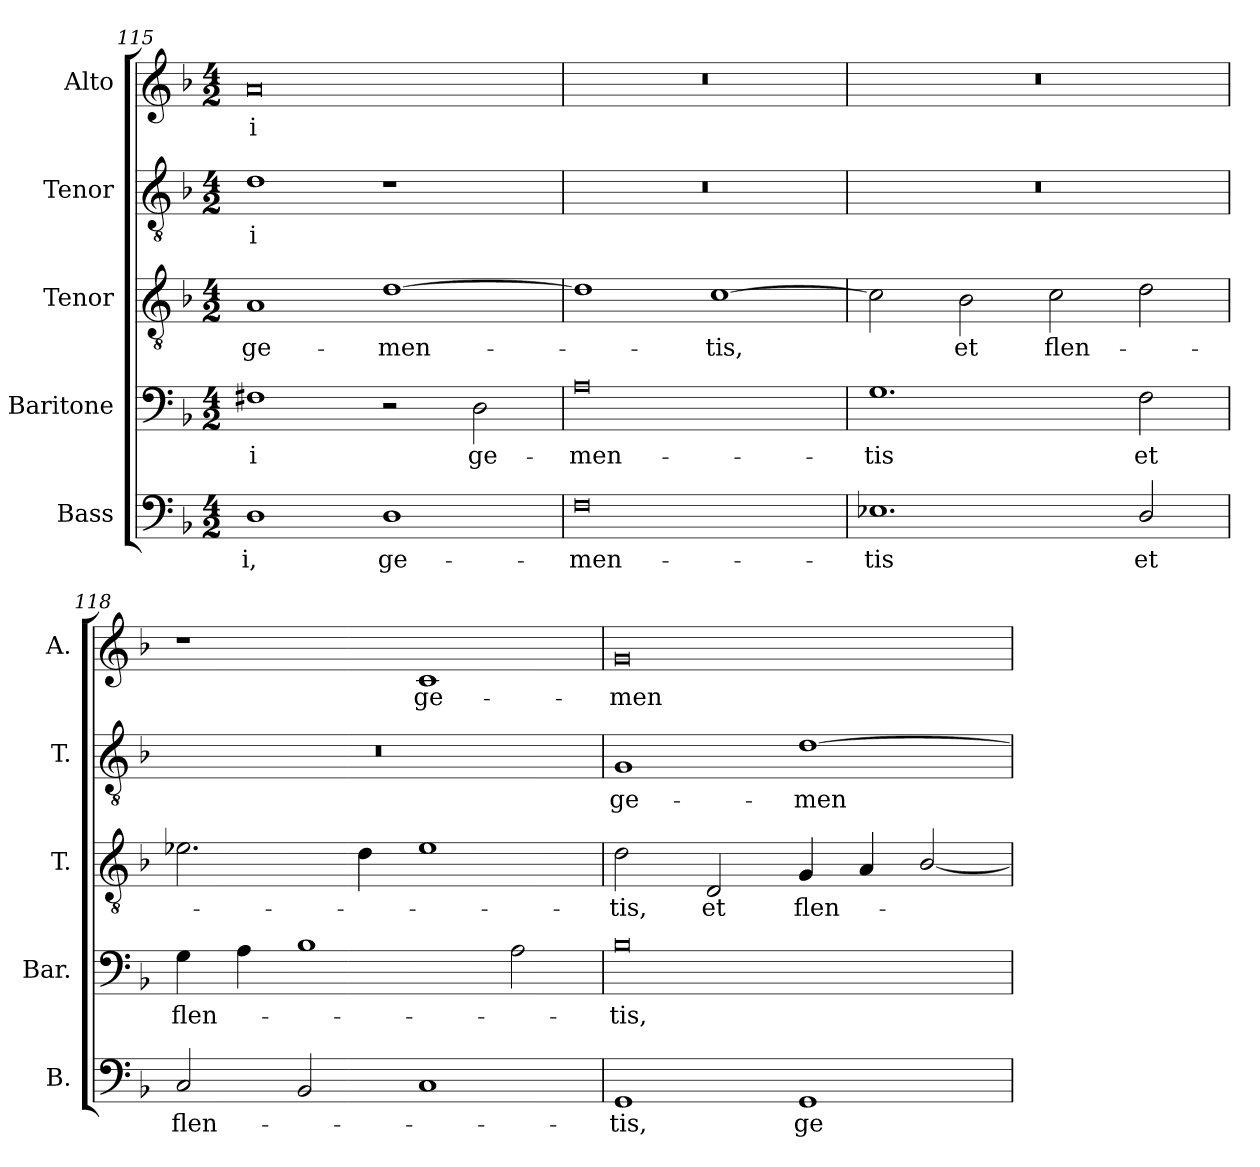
**kern	**text	**kern	**text	**kern	**text	**kern	**text	**kern	**text
*part5	*part5	*part4	*part4	*part3	*part3	*part2	*part2	*part1	*part1
*staff5	*staff5	*staff4	*staff4	*staff3	*staff3	*staff2	*staff2	*staff1	*staff1
*I"Bass	*	*I"Baritone	*	*I"Tenor	*	*I"Tenor	*	*I"Alto	*
*I'B.	*	*I'Bar.	*	*I'T.	*	*I'T.	*	*I'A.	*
*clefF4	*	*clefF4	*	*clefGv2	*	*clefGv2	*	*clefG2	*
*	*	*	*	*ITrd7c12	*	*ITrd7c12	*	*	*
*k[b-]	*	*k[b-]	*	*k[b-]	*	*k[b-]	*	*k[b-]	*
*F:	*	*F:	*	*F:	*	*F:	*	*F:	*
*M4/2	*	*M4/2	*	*M4/2	*	*M4/2	*	*M4/2	*
=115	=115	=115	=115	=115	=115	=115	=115	=115	=115
!	!LO:LY:b:color=#000000	!	!	!	!	!	!	!	!
!	!	!	!LO:LY:b:color=#000000	!	!	!	!	!	!
!	!	!	!	!	!LO:LY:b:color=#000000	!	!	!	!
!	!	!	!	!	!	!	!LO:LY:b:color=#000000	!	!
!	!	!	!	!	!	!	!	!	!LO:LY:b:color=#000000
1Di	-i,	1F#Xi	-i	1AAi	ge-	1Di	-i	0ai	-i
!	!LO:LY:b:color=#000000	!	!	!	!	!	!	!	!
!	!	!	!	!	!LO:LY:b:color=#000000	!	!	!	!
1Di	ge-	2r	.	[1Di	-men-	1r	.	.	.
!	!	!	!LO:LY:b:color=#000000	!	!	!	!	!	!
.	.	2Di\	ge-	.	.	.	.	.	.
=116	=116	=116	=116	=116	=116	=116	=116	=116	=116
!	!LO:LY:b:color=#000000	!	!	!	!	!	!	!	!
!	!	!	!LO:LY:b:color=#000000	!	!	!LO:N:vis=1	!	!LO:N:vis=1	!
0Fi	-men-	0Ai	-men-	1Di]	.	0r	.	0r	.
!	!	!	!	!	!LO:LY:b:color=#000000	!	!	!	!
.	.	.	.	[1Ci	-tis,	.	.	.	.
!!LO:PB:g=z
=117	=117	=117	=117	=117	=117	=117	=117	=117	=117
!	!LO:LY:b:color=#000000	!	!	!	!	!	!	!	!
!	!	!	!LO:LY:b:color=#000000	!	!	!LO:N:vis=1	!	!LO:N:vis=1	!
1.E-Xi	-tis	1.Gi	-tis	2Ci\]	.	0r	.	0r	.
!	!	!	!	!	!LO:LY:b:color=#000000	!	!	!	!
.	.	.	.	2BB-i\	et	.	.	.	.
!	!	!	!	!	!LO:LY:b:color=#000000	!	!	!	!
.	.	.	.	2Ci\	flen-	.	.	.	.
!	!LO:LY:b:color=#000000	!	!	!	!	!	!	!	!
!	!	!	!LO:LY:b:color=#000000	!	!	!	!	!	!
2Di/	et	2Fi\	et	2Di\	.	.	.	.	.
=118	=118	=118	=118	=118	=118	=118	=118	=118	=118
!	!LO:LY:b:color=#000000	!	!	!	!	!	!	!	!
!	!	!	!LO:LY:b:color=#000000	!	!	!LO:N:vis=1	!	!	!
2Ci/	flen-	4Gi\	flen-	2.E-Xi\	.	0r	.	1r	.
.	.	4Ai\	.	.	.	.	.	.	.
2BB-i/	.	1B-i	.	.	.	.	.	.	.
.	.	.	.	4Di\	.	.	.	.	.
!	!	!	!	!	!	!	!	!	!LO:LY:b:color=#000000
1Ci	.	.	.	1E-i	.	.	.	1ci	ge-
.	.	2Ai\	.	.	.	.	.	.	.
=119	=119	=119	=119	=119	=119	=119	=119	=119	=119
!	!LO:LY:b:color=#000000	!	!	!	!	!	!	!	!
!	!	!	!LO:LY:b:color=#000000	!	!	!	!	!	!
!	!	!	!	!	!LO:LY:b:color=#000000	!	!	!	!
!	!	!	!	!	!	!	!LO:LY:b:color=#000000	!	!
!	!	!	!	!	!	!	!	!	!LO:LY:b:color=#000000
1GGi	-tis,	0B-i	-tis,	2Di\	-tis,	1GGi	ge-	0gi	-men-
!	!	!	!	!	!LO:LY:b:color=#000000	!	!	!	!
.	.	.	.	2DDi/	et	.	.	.	.
!	!LO:LY:b:color=#000000	!	!	!	!	!	!	!	!
!	!	!	!	!	!LO:LY:b:color=#000000	!	!	!	!
!	!	!	!	!	!	!	!LO:LY:b:color=#000000	!	!
1GGi	ge-	.	.	4GGi/	flen-	[1Di	-men-	.	.
.	.	.	.	4AAi/	.	.	.	.	.
.	.	.	.	[2BB-i/	.	.	.	.	.
=	=	=	=	=	=	=	=	=	=
*-	*-	*-	*-	*-	*-	*-	*-	*-	*-
